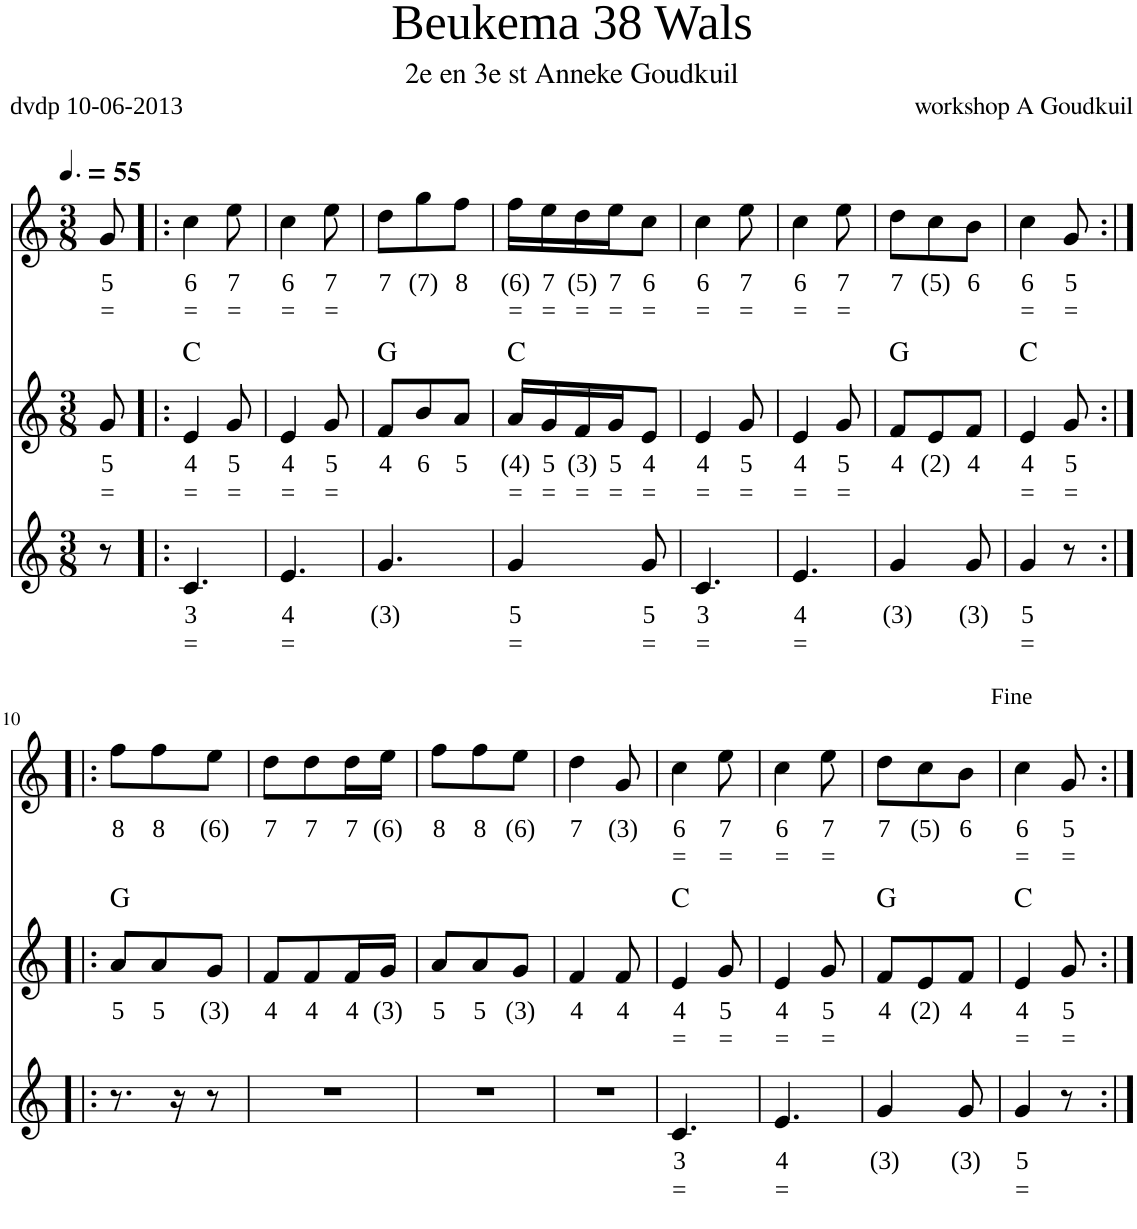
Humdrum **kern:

**kern	**text	**text	**kern	**text	**text	**harte	**kern	**text	**text
*part3	*part3	*part3	*part2	*part2	*part2	*part2	*part1	*part1	*part1
*staff3	*staff3	*staff3	*staff2	*staff2	*staff2	*	*staff1	*staff1	*staff1
*I"Voice	*	*	*I"Voice	*	*	*	*I"Voice	*	*
*clefG2	*	*	*clefG2	*	*	*	*clefG2	*	*
*k[]	*	*	*k[]	*	*	*	*k[]	*	*
*M3/8	*	*	*M3/8	*	*	*	*M3/8	*	*
*MM83	*	*	*MM83	*	*	*	*MM83	*	*
=1	=1	=1	=1	=1	=1	=1	=1	=1	=1
!	!	!	!	!LO:LY:b	!LO:LY:b	!	!	!LO:LY:b	!LO:LY:b
8r	.	.	8g/	5	=	.	8g/	5	=
=2!|:	=2!|:	=2!|:	=2!|:	=2!|:	=2!|:	=2!|:	=2!|:	=2!|:	=2!|:
!	!LO:LY:b	!LO:LY:b	!	!LO:LY:b	!LO:LY:b	!	!	!LO:LY:b	!LO:LY:b
4.c/	3	=	4e/	4	=	C:maj	4cc\	6	=
!	!	!	!	!LO:LY:b	!LO:LY:b	!	!	!LO:LY:b	!LO:LY:b
.	.	.	8g/	5	=	.	8ee\	7	=
=3	=3	=3	=3	=3	=3	=3	=3	=3	=3
!	!LO:LY:b	!LO:LY:b	!	!LO:LY:b	!LO:LY:b	!	!	!LO:LY:b	!LO:LY:b
4.e/	4	=	4e/	4	=	.	4cc\	6	=
!	!	!	!	!LO:LY:b	!LO:LY:b	!	!	!LO:LY:b	!LO:LY:b
.	.	.	8g/	5	=	.	8ee\	7	=
=4	=4	=4	=4	=4	=4	=4	=4	=4	=4
!	!LO:LY:b	!	!	!LO:LY:b	!	!	!	!LO:LY:b	!
4.g/	(3)	.	8f/L	4	.	G:maj	8dd\L	7	.
!	!	!	!	!LO:LY:b	!	!	!	!LO:LY:b	!
.	.	.	8b/	6	.	.	8gg\	(7)	.
!	!	!	!	!LO:LY:b	!	!	!	!LO:LY:b	!
.	.	.	8a/J	5	.	.	8ff\J	8	.
=5	=5	=5	=5	=5	=5	=5	=5	=5	=5
!	!LO:LY:b	!LO:LY:b	!	!LO:LY:b	!LO:LY:b	!	!	!LO:LY:b	!LO:LY:b
4g/	5	=	16a/LL	(4)	=	C:maj	16ff\LL	(6)	=
!	!	!	!	!LO:LY:b	!LO:LY:b	!	!	!LO:LY:b	!LO:LY:b
.	.	.	16g/	5	=	.	16ee\	7	=
!	!	!	!	!LO:LY:b	!LO:LY:b	!	!	!LO:LY:b	!LO:LY:b
.	.	.	16f/	(3)	=	.	16dd\	(5)	=
!	!	!	!	!LO:LY:b	!LO:LY:b	!	!	!LO:LY:b	!LO:LY:b
.	.	.	16g/J	5	=	.	16ee\J	7	=
!	!LO:LY:b	!LO:LY:b	!	!LO:LY:b	!LO:LY:b	!	!	!LO:LY:b	!LO:LY:b
8g/	5	=	8e/J	4	=	.	8cc\J	6	=
=6	=6	=6	=6	=6	=6	=6	=6	=6	=6
!	!LO:LY:b	!LO:LY:b	!	!LO:LY:b	!LO:LY:b	!	!	!LO:LY:b	!LO:LY:b
4.c/	3	=	4e/	4	=	.	4cc\	6	=
!	!	!	!	!LO:LY:b	!LO:LY:b	!	!	!LO:LY:b	!LO:LY:b
.	.	.	8g/	5	=	.	8ee\	7	=
=7	=7	=7	=7	=7	=7	=7	=7	=7	=7
!	!LO:LY:b	!LO:LY:b	!	!LO:LY:b	!LO:LY:b	!	!	!LO:LY:b	!LO:LY:b
4.e/	4	=	4e/	4	=	.	4cc\	6	=
!	!	!	!	!LO:LY:b	!LO:LY:b	!	!	!LO:LY:b	!LO:LY:b
.	.	.	8g/	5	=	.	8ee\	7	=
=8	=8	=8	=8	=8	=8	=8	=8	=8	=8
!	!LO:LY:b	!	!	!LO:LY:b	!	!	!	!LO:LY:b	!
4g/	(3)	.	8f/L	4	.	G:maj	8dd\L	7	.
!	!	!	!	!LO:LY:b	!	!	!	!LO:LY:b	!
.	.	.	8e/	(2)	.	.	8cc\	(5)	.
!	!LO:LY:b	!	!	!LO:LY:b	!	!	!	!LO:LY:b	!
8g/	(3)	.	8f/J	4	.	.	8b\J	6	.
=9	=9	=9	=9	=9	=9	=9	=9	=9	=9
!	!LO:LY:b	!LO:LY:b	!	!LO:LY:b	!LO:LY:b	!	!	!LO:LY:b	!LO:LY:b
4g/	5	=	4e/	4	=	C:maj	4cc\	6	=
!	!	!	!	!LO:LY:b	!LO:LY:b	!	!	!LO:LY:b	!LO:LY:b
8r	.	.	8g/	5	=	.	8g/	5	=
!!LO:LB:g=z
=10:|!|:	=10:|!|:	=10:|!|:	=10:|!|:	=10:|!|:	=10:|!|:	=10:|!|:	=10:|!|:	=10:|!|:	=10:|!|:
!	!	!	!	!LO:LY:b	!	!	!	!LO:LY:b	!
8.r	.	.	8a/L	5	.	G:maj	8ff\L	8	.
!	!	!	!	!LO:LY:b	!	!	!	!LO:LY:b	!
.	.	.	8a/	5	.	.	8ff\	8	.
16r	.	.	.	.	.	.	.	.	.
!	!	!	!	!LO:LY:b	!	!	!	!LO:LY:b	!
8r	.	.	8g/J	(3)	.	.	8ee\J	(6)	.
=11	=11	=11	=11	=11	=11	=11	=11	=11	=11
!	!	!	!	!LO:LY:b	!	!	!	!LO:LY:b	!
4.r	.	.	8f/L	4	.	.	8dd\L	7	.
!	!	!	!	!LO:LY:b	!	!	!	!LO:LY:b	!
.	.	.	8f/	4	.	.	8dd\	7	.
!	!	!	!	!LO:LY:b	!	!	!	!LO:LY:b	!
.	.	.	16f/L	4	.	.	16dd\L	7	.
!	!	!	!	!LO:LY:b	!	!	!	!LO:LY:b	!
.	.	.	16g/JJ	(3)	.	.	16ee\JJ	(6)	.
=12	=12	=12	=12	=12	=12	=12	=12	=12	=12
!	!	!	!	!LO:LY:b	!	!	!	!LO:LY:b	!
4.r	.	.	8a/L	5	.	.	8ff\L	8	.
!	!	!	!	!LO:LY:b	!	!	!	!LO:LY:b	!
.	.	.	8a/	5	.	.	8ff\	8	.
!	!	!	!	!LO:LY:b	!	!	!	!LO:LY:b	!
.	.	.	8g/J	(3)	.	.	8ee\J	(6)	.
=13	=13	=13	=13	=13	=13	=13	=13	=13	=13
!	!	!	!	!LO:LY:b	!	!	!	!LO:LY:b	!
4.r	.	.	4f/	4	.	.	4dd\	7	.
!	!	!	!	!LO:LY:b	!	!	!	!LO:LY:b	!
.	.	.	8f/	4	.	.	8g/	(3)	.
=14	=14	=14	=14	=14	=14	=14	=14	=14	=14
!	!LO:LY:b	!LO:LY:b	!	!LO:LY:b	!LO:LY:b	!	!	!LO:LY:b	!LO:LY:b
4.c/	3	=	4e/	4	=	C:maj	4cc\	6	=
!	!	!	!	!LO:LY:b	!LO:LY:b	!	!	!LO:LY:b	!LO:LY:b
.	.	.	8g/	5	=	.	8ee\	7	=
=15	=15	=15	=15	=15	=15	=15	=15	=15	=15
!	!LO:LY:b	!LO:LY:b	!	!LO:LY:b	!LO:LY:b	!	!	!LO:LY:b	!LO:LY:b
4.e/	4	=	4e/	4	=	.	4cc\	6	=
!	!	!	!	!LO:LY:b	!LO:LY:b	!	!	!LO:LY:b	!LO:LY:b
.	.	.	8g/	5	=	.	8ee\	7	=
=16	=16	=16	=16	=16	=16	=16	=16	=16	=16
!	!LO:LY:b	!	!	!LO:LY:b	!	!	!	!LO:LY:b	!
4g/	(3)	.	8f/L	4	.	G:maj	8dd\L	7	.
!	!	!	!	!LO:LY:b	!	!	!	!LO:LY:b	!
.	.	.	8e/	(2)	.	.	8cc\	(5)	.
!	!LO:LY:b	!	!	!LO:LY:b	!	!	!	!LO:LY:b	!
8g/	(3)	.	8f/J	4	.	.	8b\J	6	.
=17	=17	=17	=17	=17	=17	=17	=17	=17	=17
!	!LO:LY:b	!LO:LY:b	!	!LO:LY:b	!LO:LY:b	!	!	!LO:LY:b	!LO:LY:b
4g/	5	=	4e/	4	=	C:maj	4cc\	6	=
!	!	!	!	!LO:LY:b	!LO:LY:b	!	!	!LO:LY:b	!LO:LY:b
8r	.	.	8g/	5	=	.	8g/	5	=
=:|!	=:|!	=:|!	=:|!	=:|!	=:|!	=:|!	=:|!	=:|!	=:|!
*-	*-	*-	*-	*-	*-	*-	*-	*-	*-
